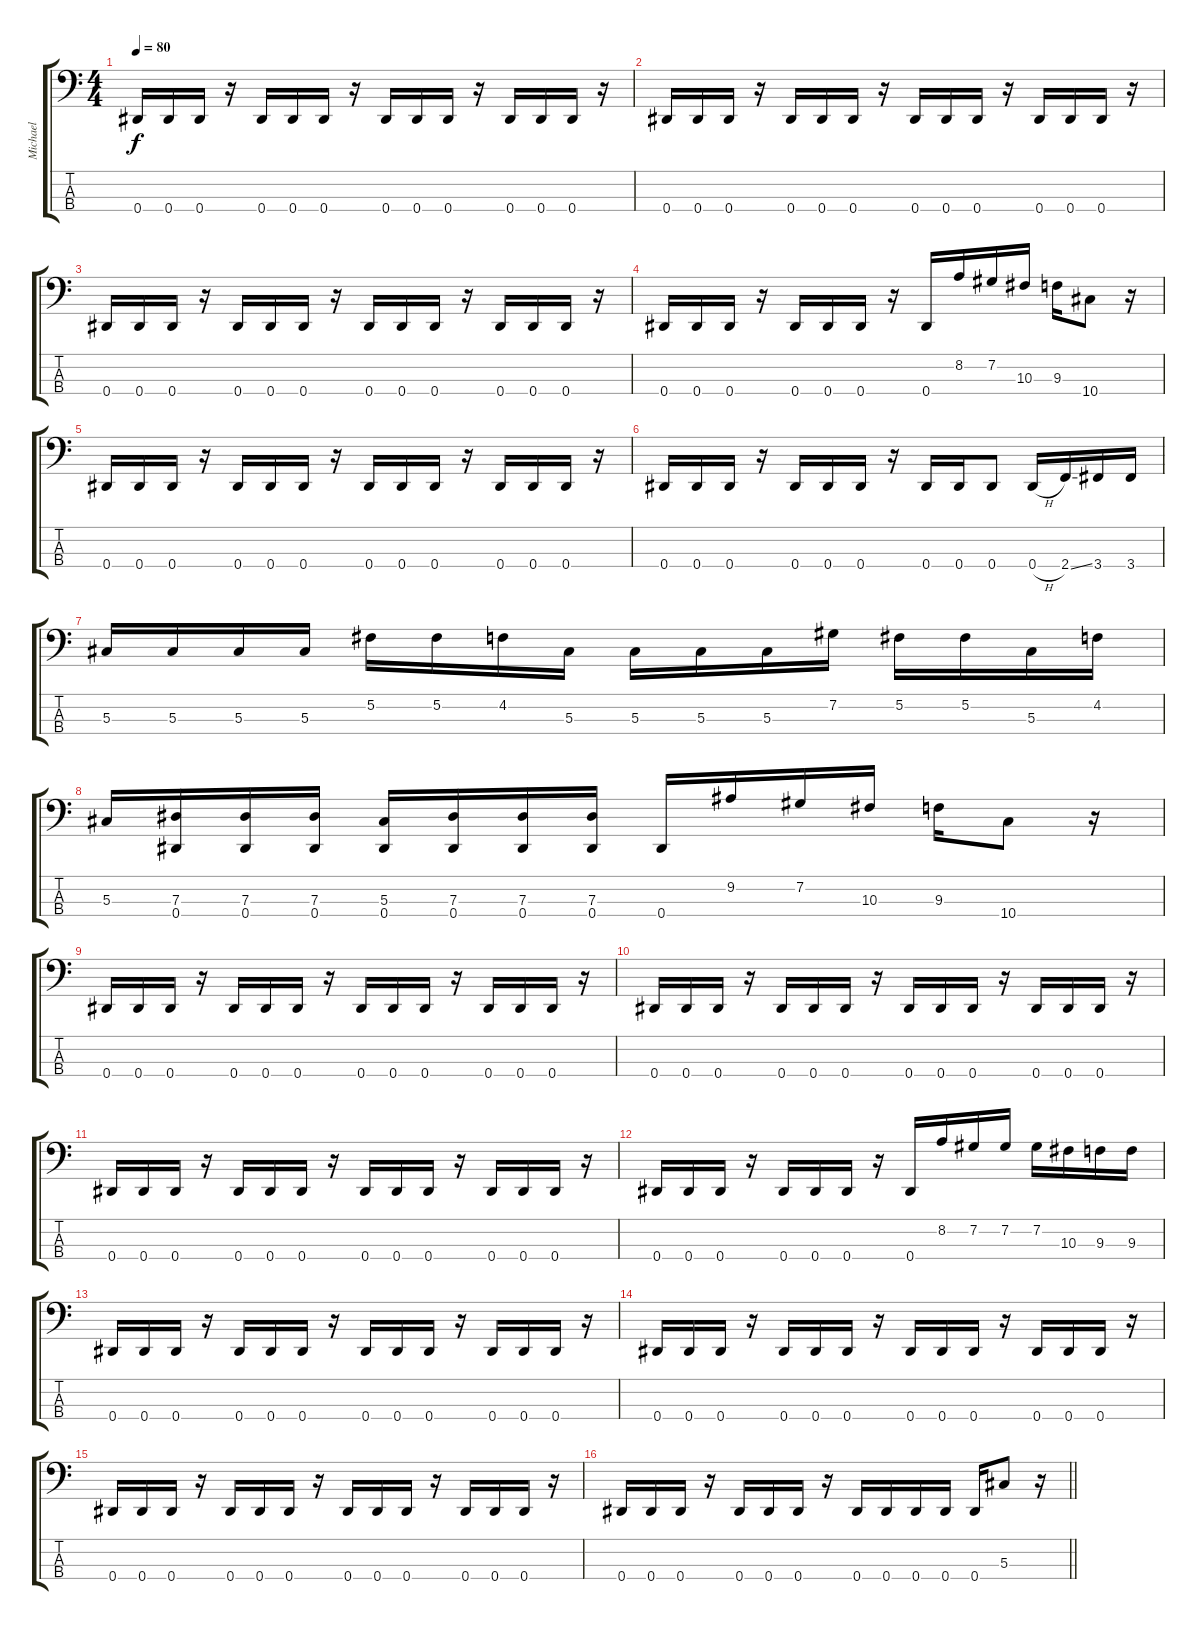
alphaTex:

\track ("Michael" "Michael") {instrument electricbassfinger}
\staff {score tabs}
\tuning (Gb2 Db2 Ab1 Eb1) {hide}
\ts (4 4)
\tempo 80
\clef f4
\ks c
0.4.16{dy f} 0.4.16 0.4.16 r.16 0.4.16 0.4.16 0.4.16 r.16 0.4.16 0.4.16 0.4.16 r.16 0.4.16 0.4.16 0.4.16 r.16 |
0.4.16 0.4.16 0.4.16 r.16 0.4.16 0.4.16 0.4.16 r.16 0.4.16 0.4.16 0.4.16 r.16 0.4.16 0.4.16 0.4.16 r.16 |
0.4.16 0.4.16 0.4.16 r.16 0.4.16 0.4.16 0.4.16 r.16 0.4.16 0.4.16 0.4.16 r.16 0.4.16 0.4.16 0.4.16 r.16 |
0.4.16 0.4.16 0.4.16 r.16 0.4.16 0.4.16 0.4.16 r.16 0.4.16 8.2.16 7.2.16 10.3.16 9.3.16 10.4.8 r.16 |
0.4.16 0.4.16 0.4.16 r.16 0.4.16 0.4.16 0.4.16 r.16 0.4.16 0.4.16 0.4.16 r.16 0.4.16 0.4.16 0.4.16 r.16 |
0.4.16 0.4.16 0.4.16 r.16 0.4.16 0.4.16 0.4.16 r.16 0.4.16 0.4.16 0.4.8 0.4{h}.16 2.4{ss}.16 3.4.16 3.4.16 |
5.3.16 5.3.16 5.3.16 5.3.16 5.2.16 5.2.16 4.2.16 5.3.16 5.3.16 5.3.16 5.3.16 7.2.16 5.2.16 5.2.16 5.3.16 4.2.16 |
5.3.16 (7.3 0.4).16 (7.3 0.4).16 (7.3 0.4).16 (5.3 0.4).16 (7.3 0.4).16 (7.3 0.4).16 (7.3 0.4).16 0.4.16 9.2.16 7.2.16 10.3.16 9.3.16 10.4.8 r.16 |
0.4.16 0.4.16 0.4.16 r.16 0.4.16 0.4.16 0.4.16 r.16 0.4.16 0.4.16 0.4.16 r.16 0.4.16 0.4.16 0.4.16 r.16 |
0.4.16 0.4.16 0.4.16 r.16 0.4.16 0.4.16 0.4.16 r.16 0.4.16 0.4.16 0.4.16 r.16 0.4.16 0.4.16 0.4.16 r.16 |
0.4.16 0.4.16 0.4.16 r.16 0.4.16 0.4.16 0.4.16 r.16 0.4.16 0.4.16 0.4.16 r.16 0.4.16 0.4.16 0.4.16 r.16 |
0.4.16 0.4.16 0.4.16 r.16 0.4.16 0.4.16 0.4.16 r.16 0.4.16 8.2.16 7.2.16 7.2.16 7.2.16 10.3.16 9.3.16 9.3.16 |
0.4.16 0.4.16 0.4.16 r.16 0.4.16 0.4.16 0.4.16 r.16 0.4.16 0.4.16 0.4.16 r.16 0.4.16 0.4.16 0.4.16 r.16 |
0.4.16 0.4.16 0.4.16 r.16 0.4.16 0.4.16 0.4.16 r.16 0.4.16 0.4.16 0.4.16 r.16 0.4.16 0.4.16 0.4.16 r.16 |
0.4.16 0.4.16 0.4.16 r.16 0.4.16 0.4.16 0.4.16 r.16 0.4.16 0.4.16 0.4.16 r.16 0.4.16 0.4.16 0.4.16 r.16 |
\barLineRight lightlight
0.4.16 0.4.16 0.4.16 r.16 0.4.16 0.4.16 0.4.16 r.16 0.4.16 0.4.16 0.4.16 0.4.16 0.4.16 5.3.8 r.16
